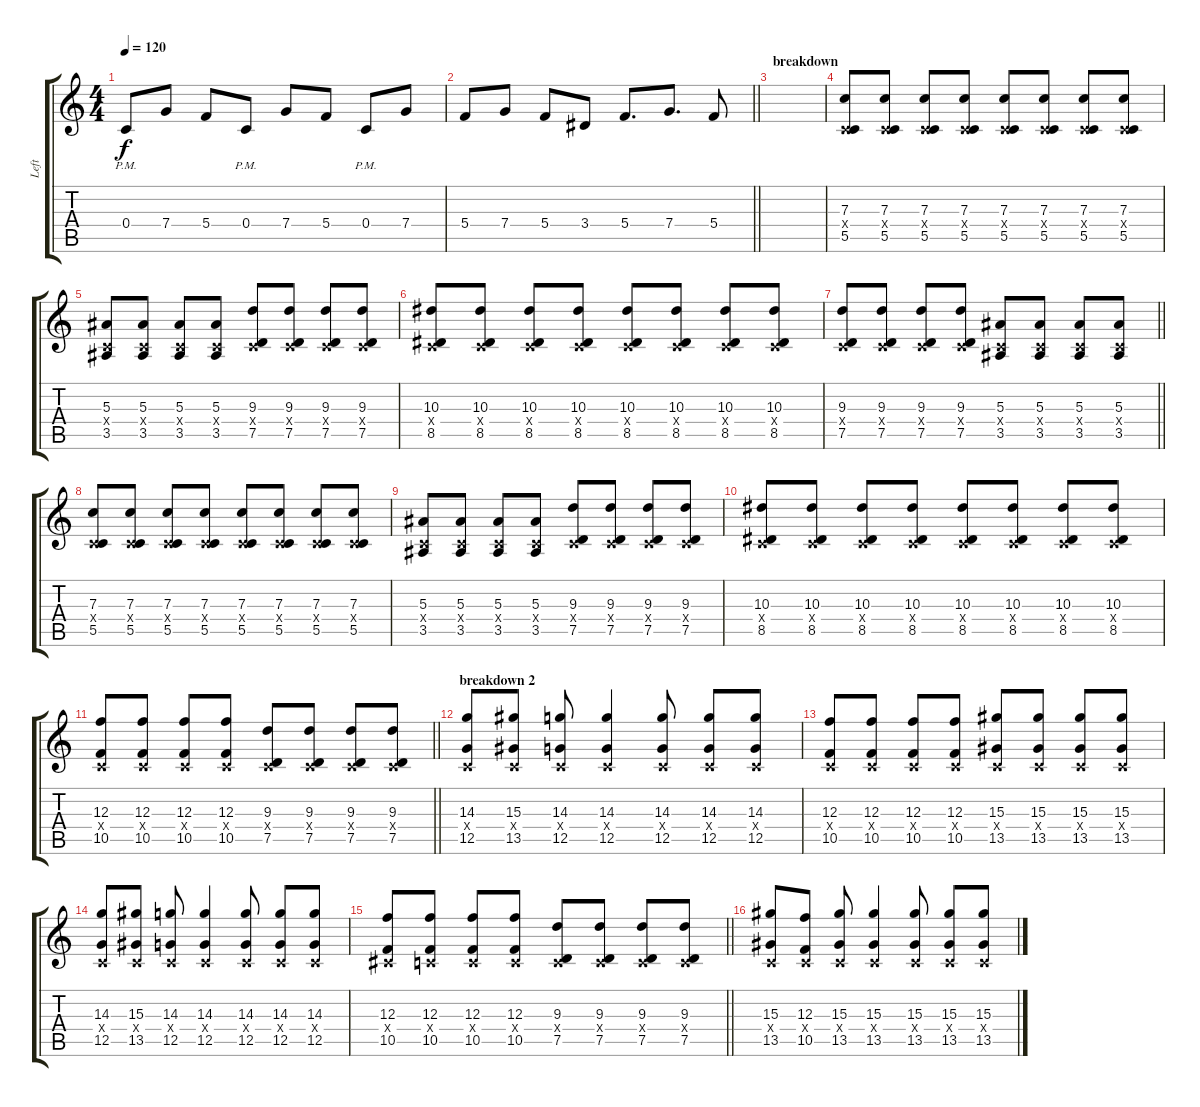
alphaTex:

\track ("Left" "Left") {instrument overdrivenguitar}
\staff {score tabs}
\tuning (D4 A3 F3 C3 G2 C2) {hide}
\ts (4 4)
\tempo 120
\clef g2
\ks c
0.4{pm}.8{dy f} 7.4.8 5.4.8 0.4{pm}.8 7.4.8 5.4.8 0.4{pm}.8 7.4.8 |
\barLineRight lightlight
5.4.8 7.4.8 5.4.8 3.4.8 5.4.8{d} 7.4.8{d} 5.4.8 |
\section ("" "breakdown")
|
(7.3 0.4{x} 5.5).8 (7.3 0.4{x} 5.5).8 (7.3 0.4{x} 5.5).8 (7.3 0.4{x} 5.5).8 (7.3 0.4{x} 5.5).8 (7.3 0.4{x} 5.5).8 (7.3 0.4{x} 5.5).8 (7.3 0.4{x} 5.5).8 |
(5.3 0.4{x} 3.5).8 (5.3 0.4{x} 3.5).8 (5.3 0.4{x} 3.5).8 (5.3 0.4{x} 3.5).8 (9.3 0.4{x} 7.5).8 (9.3 0.4{x} 7.5).8 (9.3 0.4{x} 7.5).8 (9.3 0.4{x} 7.5).8 |
(10.3 0.4{x} 8.5).8 (10.3 0.4{x} 8.5).8 (10.3 0.4{x} 8.5).8 (10.3 0.4{x} 8.5).8 (10.3 0.4{x} 8.5).8 (10.3 0.4{x} 8.5).8 (10.3 0.4{x} 8.5).8 (10.3 0.4{x} 8.5).8 |
\barLineRight lightlight
(9.3 0.4{x} 7.5).8 (9.3 0.4{x} 7.5).8 (9.3 0.4{x} 7.5).8 (9.3 0.4{x} 7.5).8 (5.3 0.4{x} 3.5).8 (5.3 0.4{x} 3.5).8 (5.3 0.4{x} 3.5).8 (5.3 0.4{x} 3.5).8 |
(7.3 0.4{x} 5.5).8 (7.3 0.4{x} 5.5).8 (7.3 0.4{x} 5.5).8 (7.3 0.4{x} 5.5).8 (7.3 0.4{x} 5.5).8 (7.3 0.4{x} 5.5).8 (7.3 0.4{x} 5.5).8 (7.3 0.4{x} 5.5).8 |
(5.3 0.4{x} 3.5).8 (5.3 0.4{x} 3.5).8 (5.3 0.4{x} 3.5).8 (5.3 0.4{x} 3.5).8 (9.3 0.4{x} 7.5).8 (9.3 0.4{x} 7.5).8 (9.3 0.4{x} 7.5).8 (9.3 0.4{x} 7.5).8 |
(10.3 0.4{x} 8.5).8 (10.3 0.4{x} 8.5).8 (10.3 0.4{x} 8.5).8 (10.3 0.4{x} 8.5).8 (10.3 0.4{x} 8.5).8 (10.3 0.4{x} 8.5).8 (10.3 0.4{x} 8.5).8 (10.3 0.4{x} 8.5).8 |
\barLineRight lightlight
(12.3 0.4{x} 10.5).8 (12.3 0.4{x} 10.5).8 (12.3 0.4{x} 10.5).8 (12.3 0.4{x} 10.5).8 (9.3 0.4{x} 7.5).8 (9.3 0.4{x} 7.5).8 (9.3 0.4{x} 7.5).8 (9.3 0.4{x} 7.5).8 |
\section ("" "breakdown 2")
(14.3 0.4{x} 12.5).8 (15.3 0.4{x} 13.5).8 (14.3 0.4{x} 12.5).8 (14.3 0.4{x} 12.5).4 (14.3 0.4{x} 12.5).8 (14.3 0.4{x} 12.5).8 (14.3 0.4{x} 12.5).8 |
(12.3 0.4{x} 10.5).8 (12.3 0.4{x} 10.5).8 (12.3 0.4{x} 10.5).8 (12.3 0.4{x} 10.5).8 (15.3 0.4{x} 13.5).8 (15.3 0.4{x} 13.5).8 (15.3 0.4{x} 13.5).8 (15.3 0.4{x} 13.5).8 |
(14.3 0.4{x} 12.5).8 (15.3 0.4{x} 13.5).8 (14.3 0.4{x} 12.5).8 (14.3 0.4{x} 12.5).4 (14.3 0.4{x} 12.5).8 (14.3 0.4{x} 12.5).8 (14.3 0.4{x} 12.5).8 |
\barLineRight lightlight
(12.3 1.4{x} 10.5).8 (12.3 0.4{x} 10.5).8 (12.3 0.4{x} 10.5).8 (12.3 0.4{x} 10.5).8 (9.3 0.4{x} 7.5).8 (9.3 0.4{x} 7.5).8 (9.3 0.4{x} 7.5).8 (9.3 0.4{x} 7.5).8 |
(15.3 0.4{x} 13.5).8 (12.3 0.4{x} 10.5).8 (15.3 0.4{x} 13.5).8 (15.3 0.4{x} 13.5).4 (15.3 0.4{x} 13.5).8 (15.3 0.4{x} 13.5).8 (15.3 0.4{x} 13.5).8
